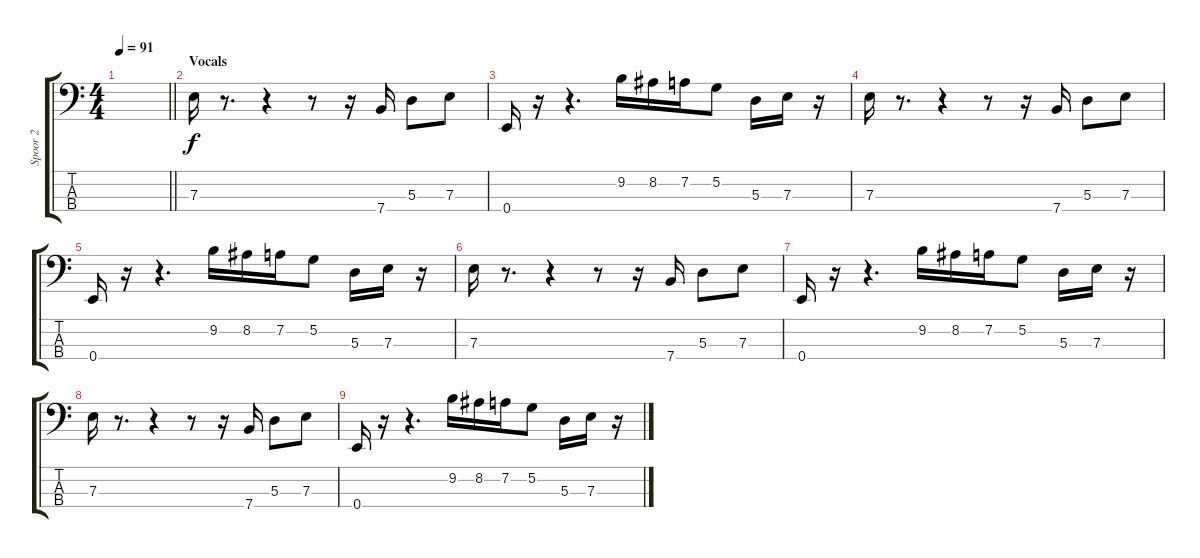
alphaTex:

\track ("Spoor 2" "Spoor 2") {instrument acousticbass}
\staff {score tabs}
\tuning (G2 D2 A1 E1) {hide}
\ts (4 4)
\tempo 91
\clef f4
\barLineRight lightlight
\ks c
|
\section ("" "Vocals")
7.3.16 r.8{d} r.4 r.8 r.16 7.4.16 5.3.8 7.3.8 |
0.4.16 r.16 r.4{d} 9.2.16 8.2.16 7.2.16 5.2.8 5.3.16 7.3.16 r.16 |
7.3.16 r.8{d} r.4 r.8 r.16 7.4.16 5.3.8 7.3.8 |
0.4.16 r.16 r.4{d} 9.2.16 8.2.16 7.2.16 5.2.8 5.3.16 7.3.16 r.16 |
7.3.16 r.8{d} r.4 r.8 r.16 7.4.16 5.3.8 7.3.8 |
0.4.16 r.16 r.4{d} 9.2.16 8.2.16 7.2.16 5.2.8 5.3.16 7.3.16 r.16 |
7.3.16 r.8{d} r.4 r.8 r.16 7.4.16 5.3.8 7.3.8 |
0.4.16 r.16 r.4{d} 9.2.16 8.2.16 7.2.16 5.2.8 5.3.16 7.3.16 r.16
